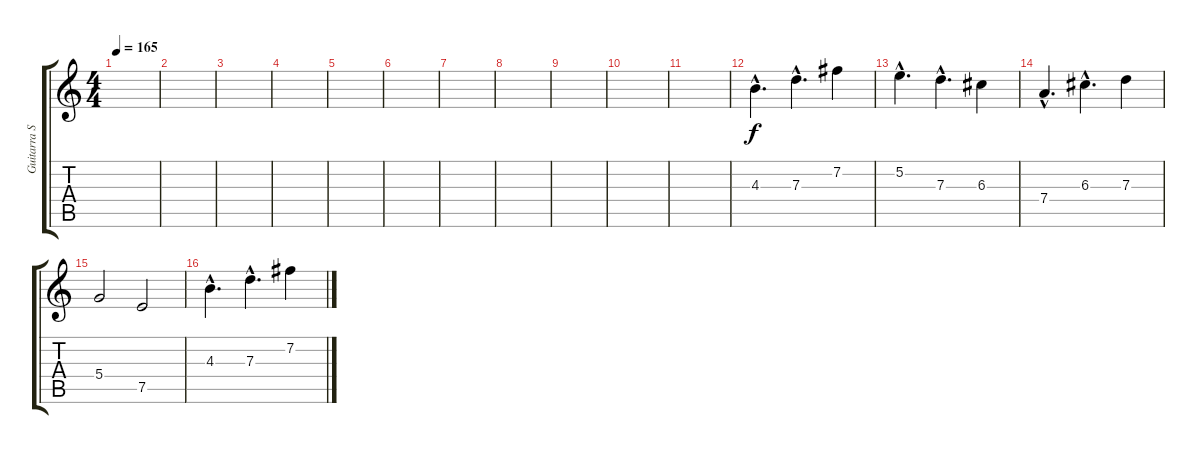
\track ("Guitarra Solo" "Guitarra S") {instrument overdrivenguitar}
\staff {score tabs}
\tuning (E4 B3 G3 D3 A2 E2) {hide}
\ts (4 4)
\tempo 165
\clef g2
\ks c
|
|
|
|
|
|
|
|
|
|
|
4.3{hac}.4{d} 7.3{hac}.4{d} 7.2.4 |
5.2{hac}.4{d} 7.3{hac}.4{d} 6.3.4 |
7.4{hac}.4{d} 6.3{hac}.4{d} 7.3.4 |
5.4.2 7.5.2 |
4.3{hac}.4{d} 7.3{hac}.4{d} 7.2.4
